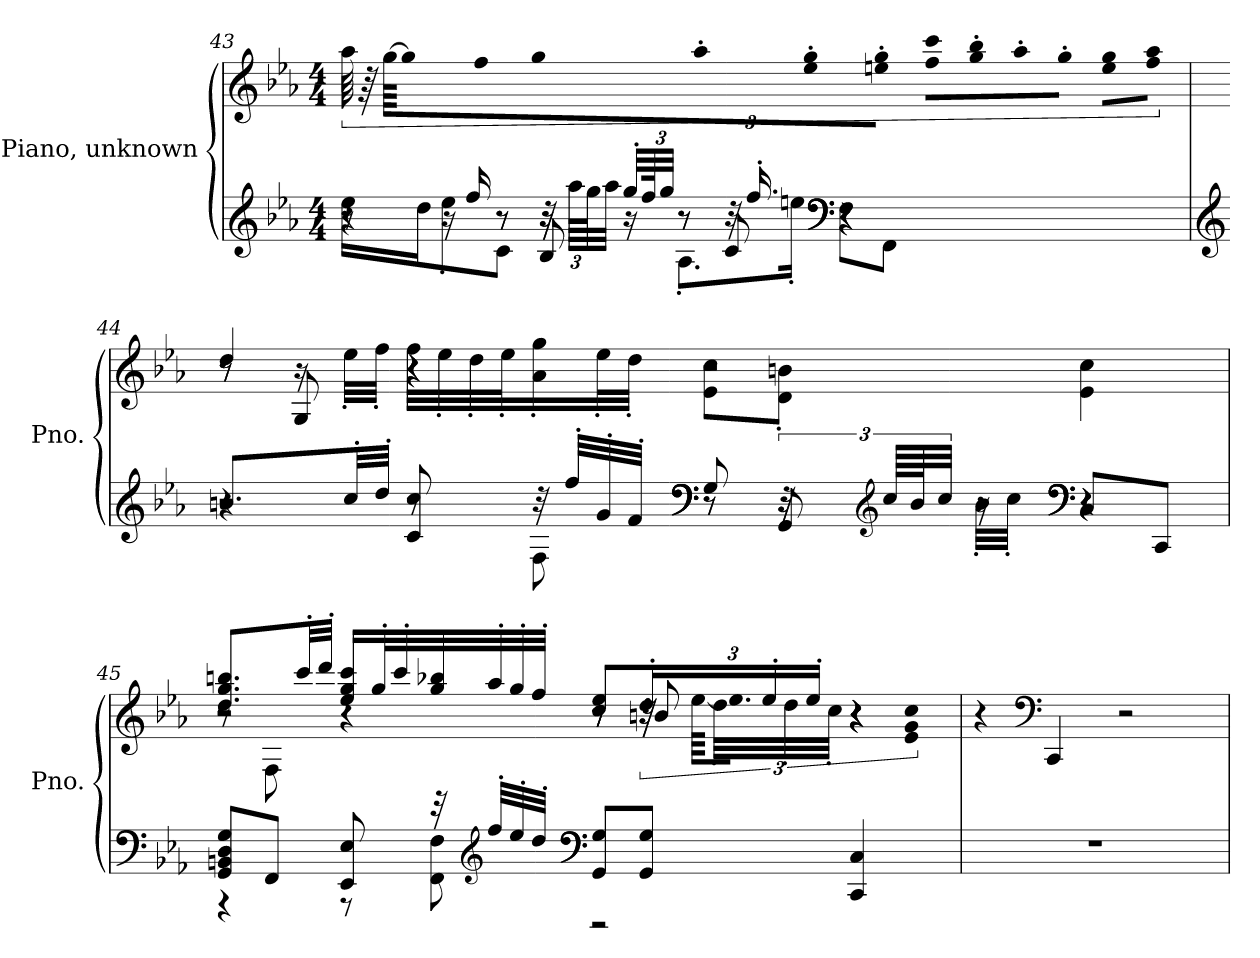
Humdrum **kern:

**kern	**kern
*part1	*part1
*staff2	*staff1
*I"Piano, unknown	*
*I'Pno.	*
!!LO:LB:g=z
*clefG2	*clefG2
*k[b-e-a-]	*k[b-e-a-]
*M4/4	*M4/4
=43	=43
*^	*
*	*^	*
8r	16ee-\LL	4r	96aa-\
.	.	.	96r
.	.	.	[96gg\KLLL
.	.	.	32gg\J]
.	16dd\J	.	16ff\
16r	8ee-'\	.	16gg\
16ff/	.	.	16aa-'\J
8r	8c\J	8r	8ee-\' 8gg\'
16r	48r	8B-/	8een\' 8gg\'J
.	96aa-\LLLL	.	.
.	96gg\J	.	.
.	48aa-\JJJ	.	.
32gg'/LLL	16r	.	.
*Xbrackettup	*	*	*
96ff/K	.	.	.
48gg/JJJ	.	.	.
8r	8.A-'\L	8r	8ff\ 8ccc\L
32r	.	8c/	32gg\' 32bb-\'LL
16.ff'/	.	.	32aa-'\J
.	16een'\Jk	.	16gg'\JJ
*clefF4	*	*	*
4r	8F\L	4r	8ee\ 8gg\L
.	8FF\J	.	8ff\ 8aa-\J
!!LO:LB:g=z
=44	=44	=44	=44
*clefG2	*	*	*
*	*	*	*^
*	*	*	*	*^
8.bn/L	4r	2r	4dd/	8r	8r
.	.	.	.	16r	8G/
32cc'/LL	.	.	.	32ee-'\LLL	.
32dd'/JJJ	.	.	.	32ff'\JJJ	.
8c/ 8cc/	8r	.	4r	32ff\LLL	4r
.	.	.	.	32ee-'\	.
.	.	.	.	32dd'\	.
.	.	.	.	32ee-'\J	.
32r	8F\	.	.	16a-\' 16gg\'	.
32ff'/LLL	.	.	.	.	.
32g'/	.	.	.	32ee-'\L	.
32f'/JJJ	.	.	.	32dd'\JJJ	.
*clefF4	*	*	*	*	*
8G/	8r	8r	2r	8e-\ 8cc\L	2r
*brackettup	*	*	*	*	*
48r	16r	8GG/	.	8d\' 8bn\'J	.
*clefG2	*	*	*	*	*
96cc/LLLL	.	.	.	.	.
96b/J	.	.	.	.	.
48cc/JJJ	.	.	.	.	.
16r	32b'\LLL	.	.	.	.
.	32cc'\JJJ	.	.	.	.
*clefF4	*	*	*	*	*
8C/L	4r	4r	.	4e-\ 4cc\	.
8CC/J	.	.	.	.	.
*	*v	*v	*	*	*
!!LO:PB:g=z
=45	=45	=45	=45	=45
*	*	*	*	*^
8GG/ 8BBn/ 8D/ 8G/L	4r	8.dd/ 8.gg/ 8.bbn/L	2r	2r	8r
8FF/J	.	.	.	.	8F\
.	.	32ccc'/LL	.	.	.
.	.	32ddd'/JJJ	.	.	.
8EE-/ 8E-/	8r	16ee-/ 16gg/ 16ccc/LL	.	.	4r
.	.	32gg'/L	.	.	.
.	.	32ccc'/	.	.	.
32r	8FF\ 8F\	32gg/ 32bb-X/	.	.	.
*clefG2	*	*	*	*	*
32ff'/LLL	.	32aa-'/	.	.	.
32ee-'/	.	32gg'/	.	.	.
32dd'/JJJ	.	32ff'/JJJ	.	.	.
*clefF4	*	*	*	*	*
8GG/ 8G/L	2r	8cc/ 8ee-/L	8r	8r	8r
*	*	*Xbrackettup	*	*	*brackettup
8GG/ 8G/J	.	24dd'/L	32r	8bn/	48r
.	.	.	.	.	[96ee-\KKLL
.	.	.	32dd'\LLL	.	16.ee-\JJ]
.	.	24ee-'/	.	.	.
.	.	.	32dd'\	.	.
.	.	24ee-'/JJ	.	.	.
.	.	.	32cc'\JJJ	.	.
4CC/ 4C/	.	4r	4r	4r	4e-\ 4g\ 4cc\
*v	*v	*	*	*	*
*	*v	*v	*v	*v
=46	=46
1r	4r
*	*clefF4
.	4CC/
.	2r
=	=
*-	*-
